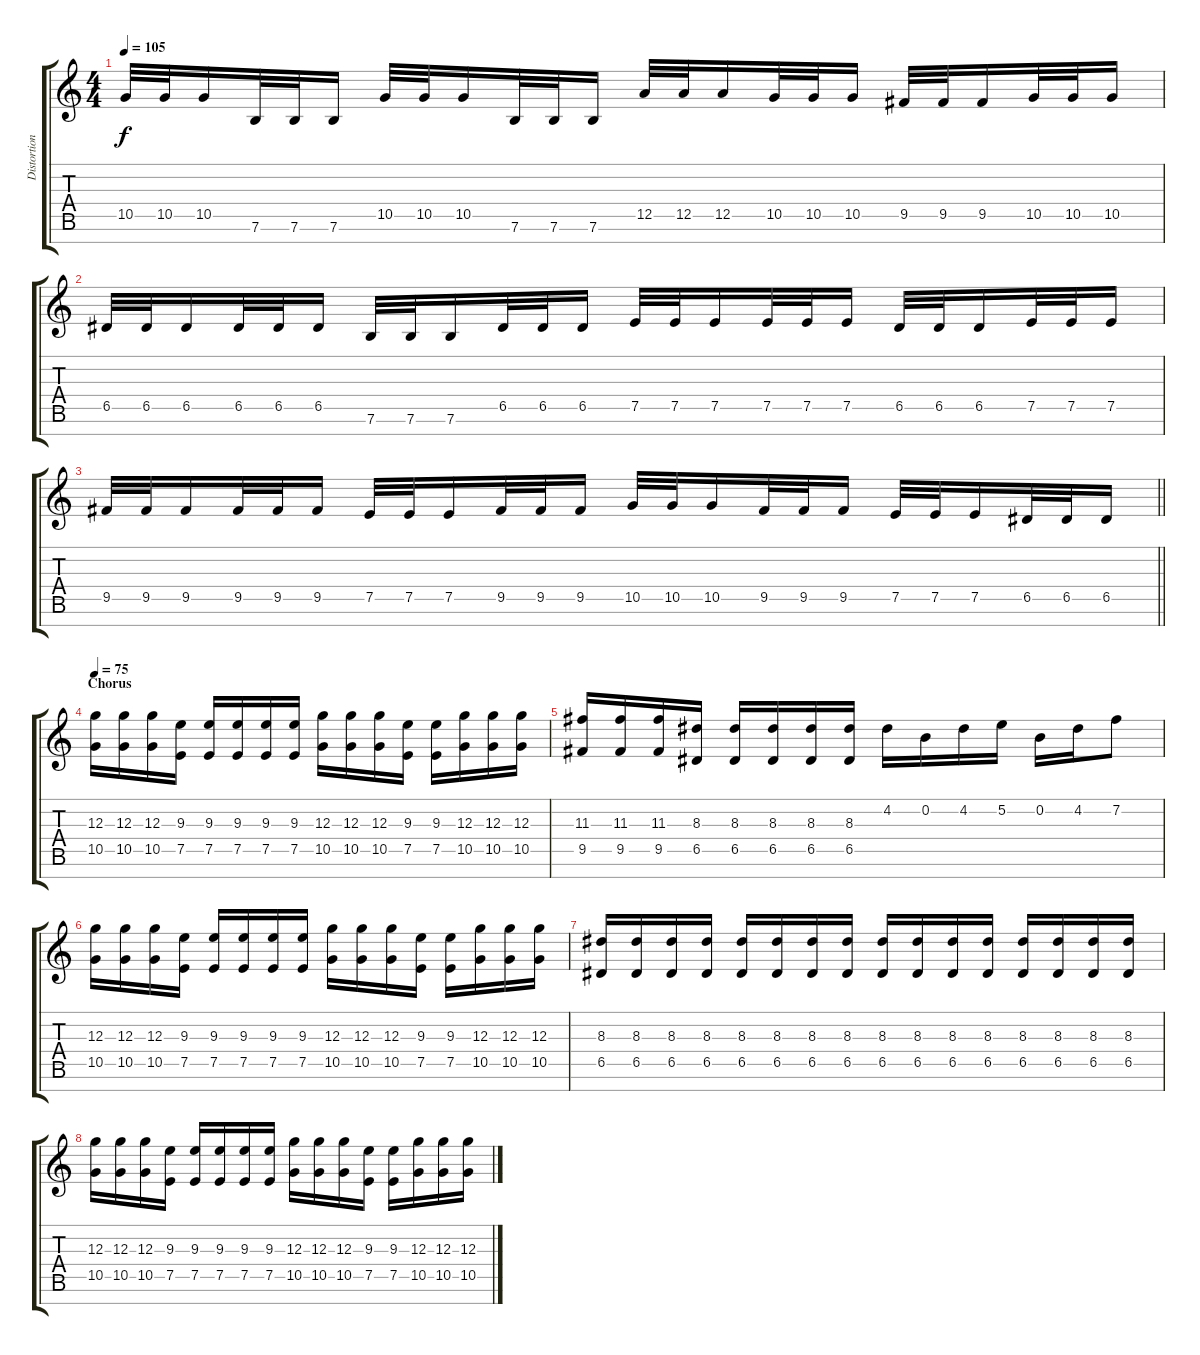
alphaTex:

\track ("Distortion Guitar II" "Distortion") {instrument distortionguitar}
\staff {score tabs}
\tuning (E4 B3 G3 D3 A2 E2 B1) {hide}
\ts (4 4)
\tempo 105
\clef g2
\ks c
10.5.32{dy f} 10.5.32 10.5.16 7.6.32 7.6.32 7.6.16 10.5.32 10.5.32 10.5.16 7.6.32 7.6.32 7.6.16 12.5.32 12.5.32 12.5.16 10.5.32 10.5.32 10.5.16 9.5.32 9.5.32 9.5.16 10.5.32 10.5.32 10.5.16 |
6.5.32 6.5.32 6.5.16 6.5.32 6.5.32 6.5.16 7.6.32 7.6.32 7.6.16 6.5.32 6.5.32 6.5.16 7.5.32 7.5.32 7.5.16 7.5.32 7.5.32 7.5.16 6.5.32 6.5.32 6.5.16 7.5.32 7.5.32 7.5.16 |
\barLineRight lightlight
9.5.32 9.5.32 9.5.16 9.5.32 9.5.32 9.5.16 7.5.32 7.5.32 7.5.16 9.5.32 9.5.32 9.5.16 10.5.32 10.5.32 10.5.16 9.5.32 9.5.32 9.5.16 7.5.32 7.5.32 7.5.16 6.5.32 6.5.32 6.5.16 |
\section ("" "Chorus")
\tempo 75
(12.3 10.5).16 (12.3 10.5).16 (12.3 10.5).16 (9.3 7.5).16 (9.3 7.5).16 (9.3 7.5).16 (9.3 7.5).16 (9.3 7.5).16 (12.3 10.5).16 (12.3 10.5).16 (12.3 10.5).16 (9.3 7.5).16 (9.3 7.5).16 (12.3 10.5).16 (12.3 10.5).16 (12.3 10.5).16 |
(11.3 9.5).16 (11.3 9.5).16 (11.3 9.5).16 (8.3 6.5).16 (8.3 6.5).16 (8.3 6.5).16 (8.3 6.5).16 (8.3 6.5).16 4.2.16 0.2.16 4.2.16 5.2.16 0.2.16 4.2.16 7.2.8 |
(12.3 10.5).16 (12.3 10.5).16 (12.3 10.5).16 (9.3 7.5).16 (9.3 7.5).16 (9.3 7.5).16 (9.3 7.5).16 (9.3 7.5).16 (12.3 10.5).16 (12.3 10.5).16 (12.3 10.5).16 (9.3 7.5).16 (9.3 7.5).16 (12.3 10.5).16 (12.3 10.5).16 (12.3 10.5).16 |
(8.3 6.5).16 (8.3 6.5).16 (8.3 6.5).16 (8.3 6.5).16 (8.3 6.5).16 (8.3 6.5).16 (8.3 6.5).16 (8.3 6.5).16 (8.3 6.5).16 (8.3 6.5).16 (8.3 6.5).16 (8.3 6.5).16 (8.3 6.5).16 (8.3 6.5).16 (8.3 6.5).16 (8.3 6.5).16 |
(12.3 10.5).16 (12.3 10.5).16 (12.3 10.5).16 (9.3 7.5).16 (9.3 7.5).16 (9.3 7.5).16 (9.3 7.5).16 (9.3 7.5).16 (12.3 10.5).16 (12.3 10.5).16 (12.3 10.5).16 (9.3 7.5).16 (9.3 7.5).16 (12.3 10.5).16 (12.3 10.5).16 (12.3 10.5).16
